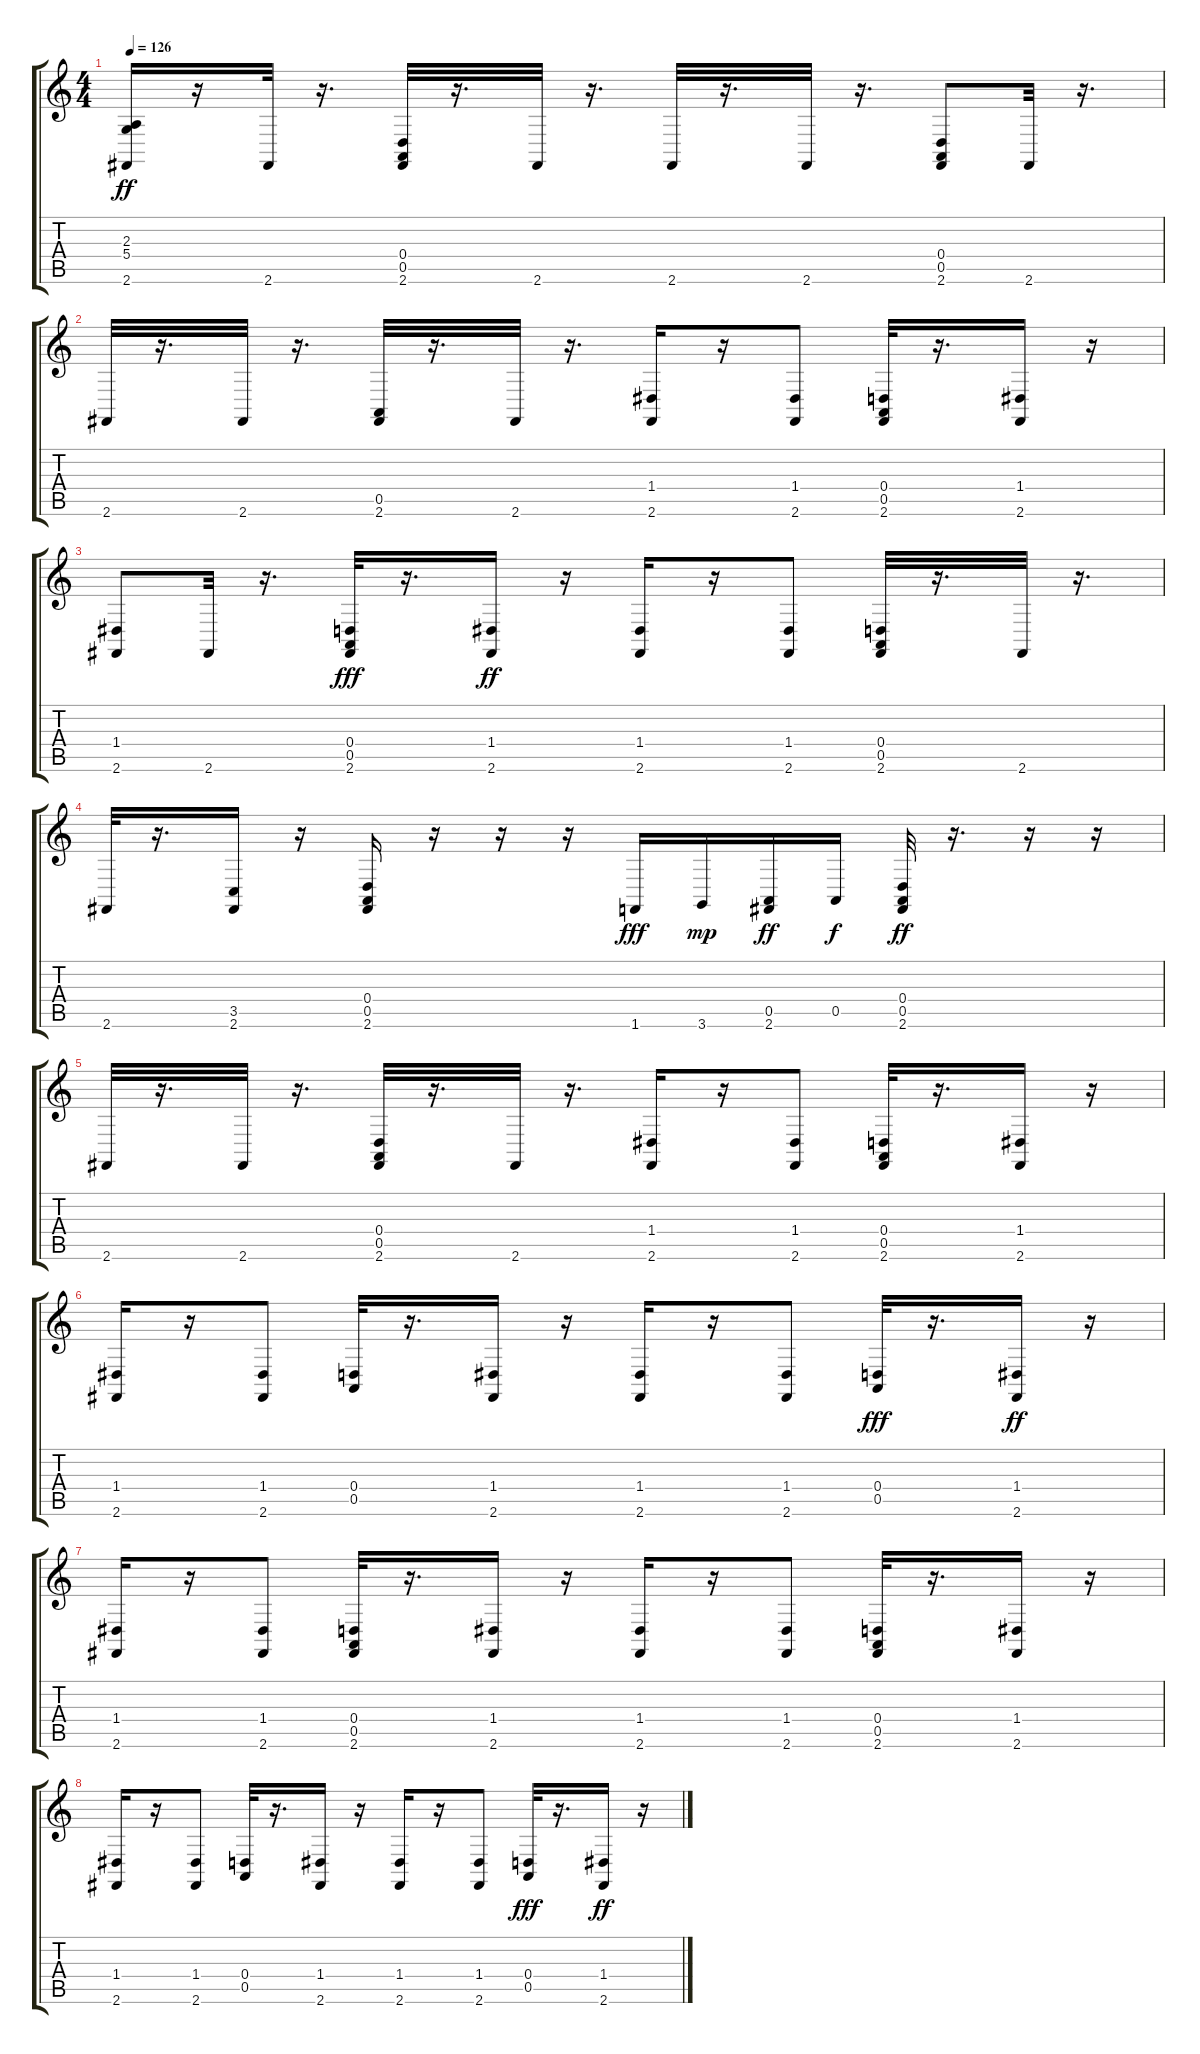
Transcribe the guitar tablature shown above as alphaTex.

\track "" {instrument acousticgrandpiano}
\staff {score tabs}
\tuning (E4 B3 G3 D3 A2 E2) {hide}
\ts (4 4)
\tempo 126
\clef g2
\ks c
(2.3 5.4 2.6).16{dy ff} r.16 2.6.32 r.16{d} (0.4 0.5 2.6).32 r.16{d} 2.6.32 r.16{d} 2.6.32 r.16{d} 2.6.32 r.16{d} (0.4 0.5 2.6).8 2.6.32 r.16{d} |
2.6.32 r.16{d} 2.6.32 r.16{d} (0.5 2.6).32 r.16{d} 2.6.32 r.16{d} (1.4 2.6).16 r.16 (1.4 2.6).8 (0.4 0.5 2.6).32 r.16{d} (1.4 2.6).16 r.16 |
(1.4 2.6).8 2.6.32 r.16{d} (0.4 0.5 2.6).32{dy fff} r.16{d} (1.4 2.6).16{dy ff} r.16 (1.4 2.6).16 r.16 (1.4 2.6).8 (0.4 0.5 2.6).32 r.16{d} 2.6.32 r.16{d} |
2.6.32 r.16{d} (3.5 2.6).16 r.16 (0.4 0.5 2.6).16 r.16 r.16 r.16 1.6.16{dy fff} 3.6.16{dy mp} (0.5 2.6).16{dy ff} 0.5.16{dy f} (0.4 0.5 2.6).32{dy ff} r.16{d} r.16 r.16 |
2.6.32 r.16{d} 2.6.32 r.16{d} (0.4 0.5 2.6).32 r.16{d} 2.6.32 r.16{d} (1.4 2.6).16 r.16 (1.4 2.6).8 (0.4 0.5 2.6).32 r.16{d} (1.4 2.6).16 r.16 |
(1.4 2.6).16 r.16 (1.4 2.6).8 (0.4 0.5).32 r.16{d} (1.4 2.6).16 r.16 (1.4 2.6).16 r.16 (1.4 2.6).8 (0.4 0.5).32{dy fff} r.16{d} (1.4 2.6).16{dy ff} r.16 |
(1.4 2.6).16 r.16 (1.4 2.6).8 (0.4 0.5 2.6).32 r.16{d} (1.4 2.6).16 r.16 (1.4 2.6).16 r.16 (1.4 2.6).8 (0.4 0.5 2.6).32 r.16{d} (1.4 2.6).16 r.16 |
(1.4 2.6).16 r.16 (1.4 2.6).8 (0.4 0.5).32 r.16{d} (1.4 2.6).16 r.16 (1.4 2.6).16 r.16 (1.4 2.6).8 (0.4 0.5).32{dy fff} r.16{d} (1.4 2.6).16{dy ff} r.16
